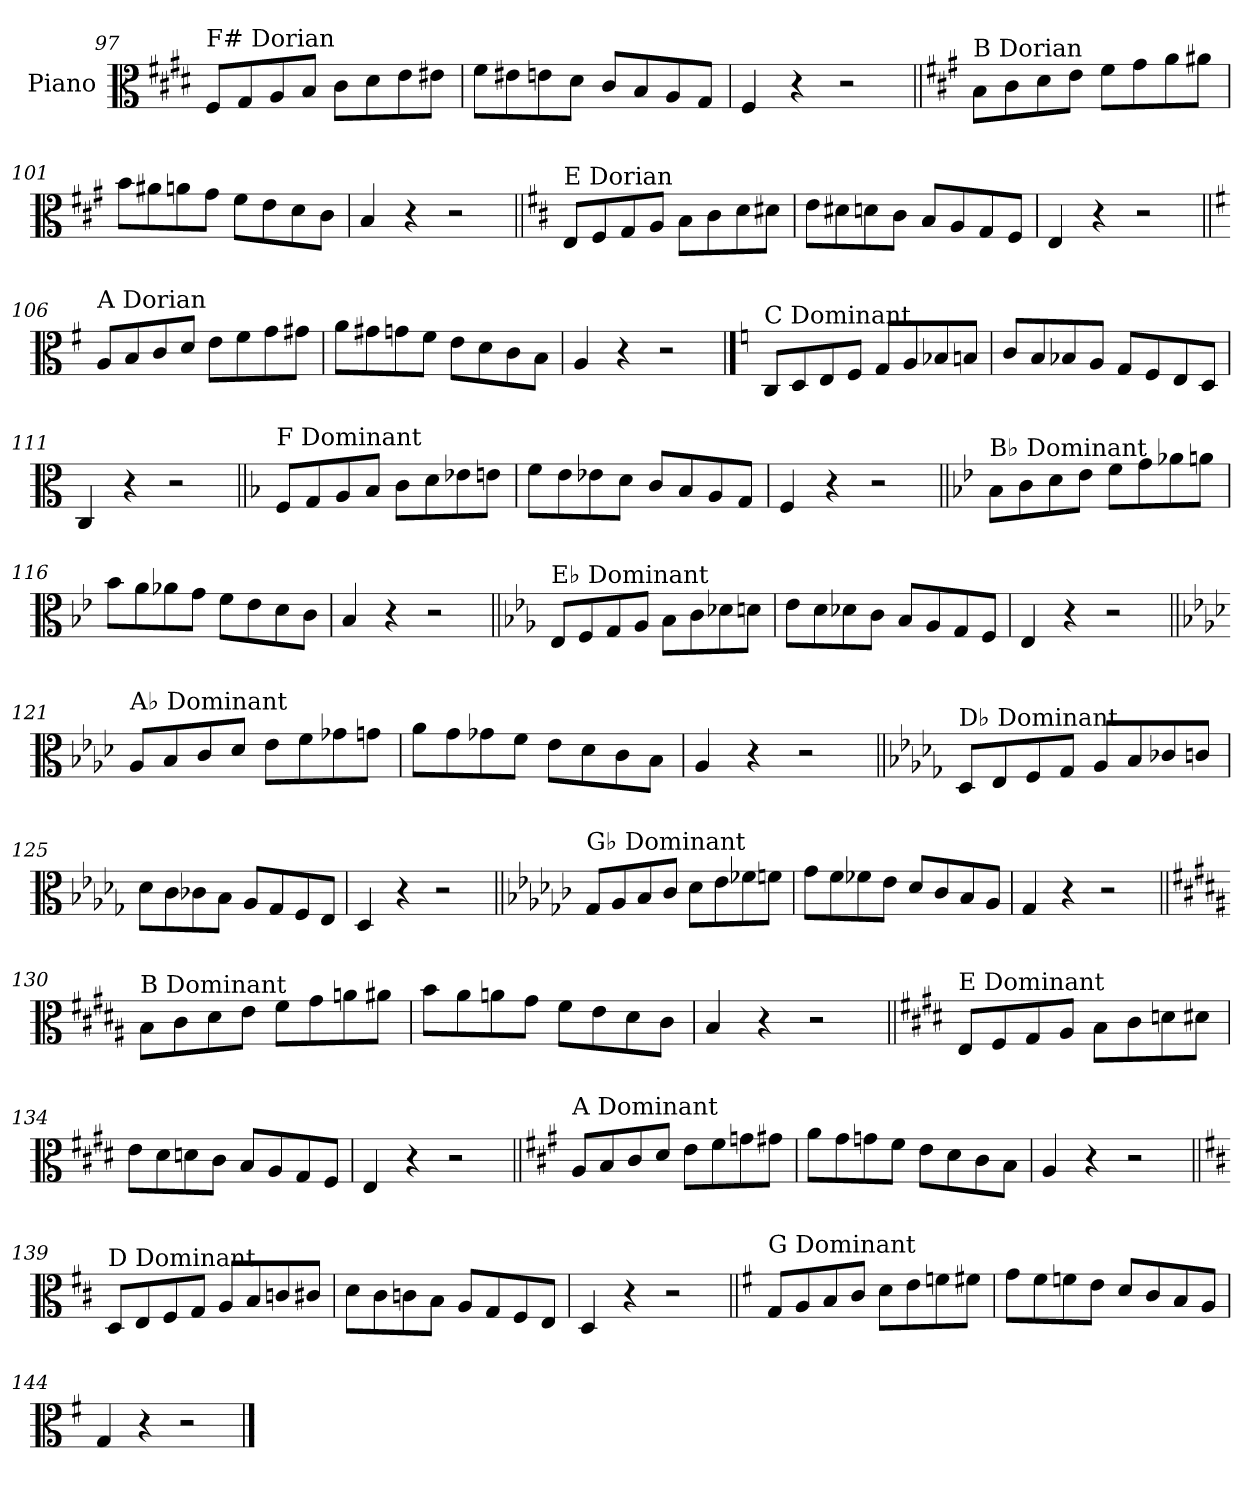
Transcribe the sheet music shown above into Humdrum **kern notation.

**kern
*part1
*staff1
*I"Piano
*I'Pno.
!!LO:LB:g=z
*clefC3
*k[f#c#g#d#]
=97
!LO:TX:a:t=F# Dorian
8F#/L
8G#/
8A/
8B/J
8c#\L
8d#\
8e\
8e#X\J
=98
8f#\L
8e#X\
8en\
8d#\J
8c#/L
8B/
8A/
8G#/J
=99
4F#/
4r
2r
=100||
*k[f#c#g#]
!LO:TX:a:t=B Dorian
8B\L
8c#\
8d\
8e\J
8f#\L
8g#\
8a\
8a#X\J
=101
8b\L
8a#X\
8an\
8g#\J
8f#\L
8e\
8d\
8c#\J
=102
4B/
4r
2r
!!LO:LB:g=z
=103||
*k[f#c#]
!LO:TX:a:t=E Dorian
8E/L
8F#/
8G/
8A/J
8B\L
8c#\
8d\
8d#X\J
=104
8e\L
8d#X\
8dn\
8c#\J
8B/L
8A/
8G/
8F#/J
=105
4E/
4r
2r
=106||
*k[f#]
!LO:TX:a:t=A Dorian
8A/L
8B/
8c/
8d/J
8e\L
8f#\
8g\
8g#X\J
=107
8a\L
8g#X\
8gn\
8f#\J
8e\L
8d\
8c\
8B\J
=108
4A/
4r
2r
!!LO:PB:g=z
==109
*k[]
!LO:TX:a:t=C Dominant
8C/L
8D/
8E/
8F/J
8G/L
8A/
8B-X/
8Bn/J
=110
8c/L
8B/
8B-X/
8A/J
8G/L
8F/
8E/
8D/J
=111
4C/
4r
2r
=112||
*k[b-]
!LO:TX:a:t=F Dominant
8F/L
8G/
8A/
8B-/J
8c\L
8d\
8e-X\
8en\J
=113
8f\L
8e\
8e-X\
8d\J
8c/L
8B-/
8A/
8G/J
=114
4F/
4r
2r
!!LO:LB:g=z
=115||
*k[b-e-]
!LO:TX:a:t=B♭ Dominant
8B-\L
8c\
8d\
8e-\J
8f\L
8g\
8a-X\
8an\J
=116
8b-\L
8a\
8a-X\
8g\J
8f\L
8e-\
8d\
8c\J
=117
4B-/
4r
2r
=118||
*k[b-e-a-]
!LO:TX:a:t=E♭ Dominant
8E-/L
8F/
8G/
8A-/J
8B-\L
8c\
8d-X\
8dn\J
=119
8e-\L
8d\
8d-X\
8c\J
8B-/L
8A-/
8G/
8F/J
=120
4E-/
4r
2r
!!LO:LB:g=z
=121||
*k[b-e-a-d-]
!LO:TX:a:t=A♭ Dominant
8A-/L
8B-/
8c/
8d-/J
8e-\L
8f\
8g-X\
8gn\J
=122
8a-\L
8g\
8g-X\
8f\J
8e-\L
8d-\
8c\
8B-\J
=123
4A-/
4r
2r
=124||
*k[b-e-a-d-g-]
!LO:TX:a:t=D♭ Dominant
8D-/L
8E-/
8F/
8G-/J
8A-/L
8B-/
8c-X/
8cn/J
=125
8d-\L
8c\
8c-X\
8B-\J
8A-/L
8G-/
8F/
8E-/J
=126
4D-/
4r
2r
!!LO:LB:g=z
=127||
*k[b-e-a-d-g-c-]
!LO:TX:a:t=G♭ Dominant
8G-/L
8A-/
8B-/
8c-/J
8d-\L
8e-\
8f-X\
8fn\J
=128
8g-\L
8f\
8f-X\
8e-\J
8d-/L
8c-/
8B-/
8A-/J
=129
4G-/
4r
2r
=130||
*k[f#c#g#d#a#]
!LO:TX:a:t=B Dominant
8B\L
8c#\
8d#\
8e\J
8f#\L
8g#\
8an\
8a#X\J
=131
8b\L
8a#\
8an\
8g#\J
8f#\L
8e\
8d#\
8c#\J
=132
4B/
4r
2r
!!LO:LB:g=z
=133||
*k[f#c#g#d#]
!LO:TX:a:t=E Dominant
8E/L
8F#/
8G#/
8A/J
8B\L
8c#\
8dn\
8d#X\J
=134
8e\L
8d#\
8dn\
8c#\J
8B/L
8A/
8G#/
8F#/J
=135
4E/
4r
2r
=136||
*k[f#c#g#]
!LO:TX:a:t=A Dominant
8A/L
8B/
8c#/
8d/J
8e\L
8f#\
8gn\
8g#X\J
=137
8a\L
8g#\
8gn\
8f#\J
8e\L
8d\
8c#\
8B\J
=138
4A/
4r
2r
!!LO:LB:g=z
=139||
*k[f#c#]
!LO:TX:a:t=D Dominant
8D/L
8E/
8F#/
8G/J
8A/L
8B/
8cn/
8c#X/J
=140
8d\L
8c#\
8cn\
8B\J
8A/L
8G/
8F#/
8E/J
=141
4D/
4r
2r
=142||
*k[f#]
!LO:TX:a:t=G Dominant
8G/L
8A/
8B/
8c/J
8d\L
8e\
8fn\
8f#X\J
=143
8g\L
8f#\
8fn\
8e\J
8d/L
8c/
8B/
8A/J
=144
4G/
4r
2r
==
*-
